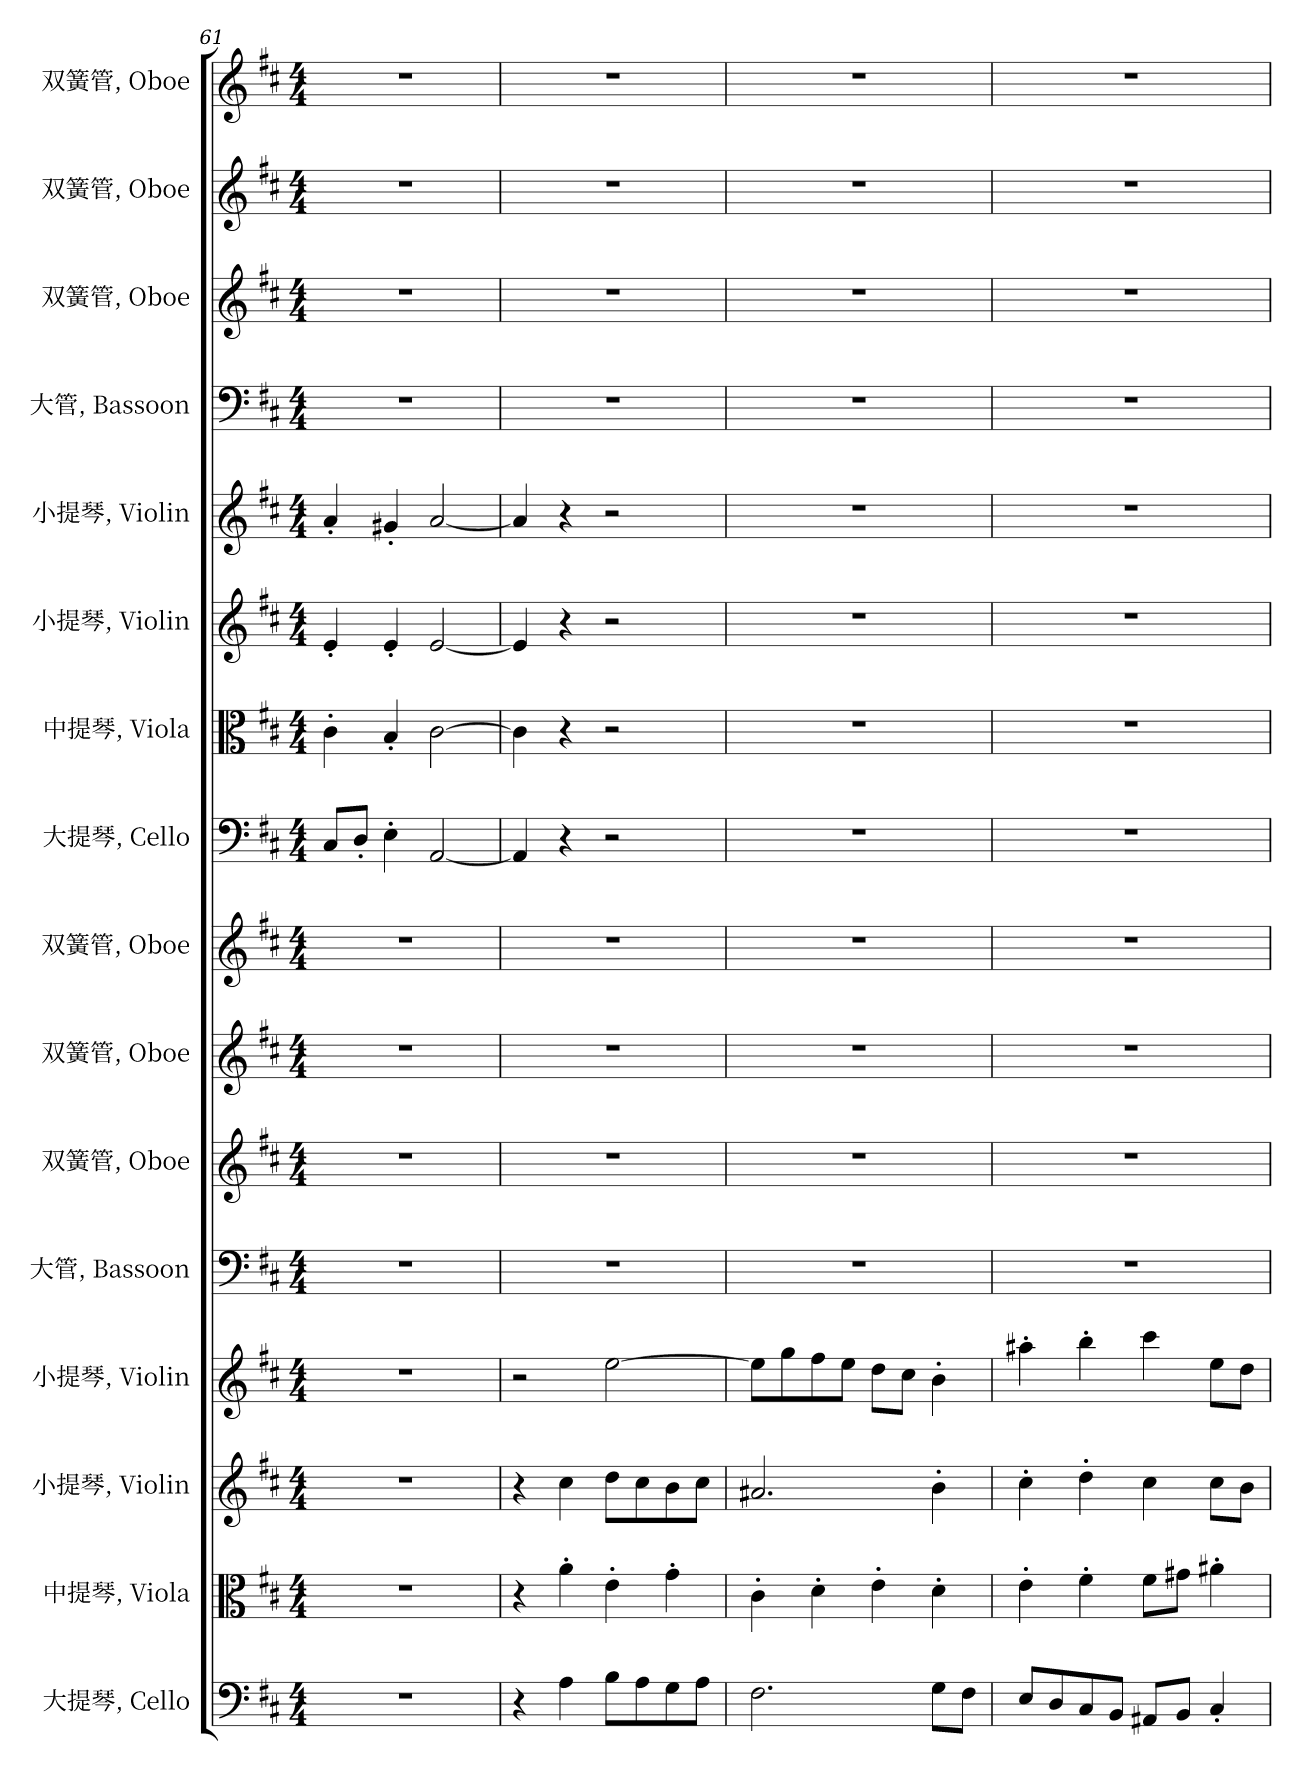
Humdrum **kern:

**kern	**kern	**kern	**kern	**kern	**kern	**kern	**kern	**kern	**kern	**kern	**kern	**kern	**kern	**kern	**kern
*part16	*part15	*part14	*part13	*part12	*part11	*part10	*part9	*part8	*part7	*part6	*part5	*part4	*part3	*part2	*part1
*staff16	*staff15	*staff14	*staff13	*staff12	*staff11	*staff10	*staff9	*staff8	*staff7	*staff6	*staff5	*staff4	*staff3	*staff2	*staff1
*I"大提琴, Cello	*I"中提琴, Viola	*I"小提琴, Violin	*I"小提琴, Violin	*I"大管, Bassoon	*I"双簧管, Oboe	*I"双簧管, Oboe	*I"双簧管, Oboe	*I"大提琴, Cello	*I"中提琴, Viola	*I"小提琴, Violin	*I"小提琴, Violin	*I"大管, Bassoon	*I"双簧管, Oboe	*I"双簧管, Oboe	*I"双簧管, Oboe
*	*I'Vla.	*I'Vln.	*I'Vln.	*I'Bsn.	*I'Ob.	*I'Ob.	*I'Ob.	*	*I'Vla.	*I'Vln.	*I'Vln.	*I'Bsn.	*I'Ob.	*I'Ob.	*I'Ob.
*clefF4	*clefC3	*clefG2	*clefG2	*clefF4	*clefG2	*clefG2	*clefG2	*clefF4	*clefC3	*clefG2	*clefG2	*clefF4	*clefG2	*clefG2	*clefG2
*k[f#c#]	*k[f#c#]	*k[f#c#]	*k[f#c#]	*k[f#c#]	*k[f#c#]	*k[f#c#]	*k[f#c#]	*k[f#c#]	*k[f#c#]	*k[f#c#]	*k[f#c#]	*k[f#c#]	*k[f#c#]	*k[f#c#]	*k[f#c#]
*M4/4	*M4/4	*M4/4	*M4/4	*M4/4	*M4/4	*M4/4	*M4/4	*M4/4	*M4/4	*M4/4	*M4/4	*M4/4	*M4/4	*M4/4	*M4/4
=61	=61	=61	=61	=61	=61	=61	=61	=61	=61	=61	=61	=61	=61	=61	=61
1r	1r	1r	1r	1r	1r	1r	1r	8C#/L	4c#'\	4e'/	4a'/	1r	1r	1r	1r
.	.	.	.	.	.	.	.	8D'/J	.	.	.	.	.	.	.
.	.	.	.	.	.	.	.	4E'\	4B'/	4e'/	4g#X'/	.	.	.	.
.	.	.	.	.	.	.	.	[2AA/	[2c#\	[2e/	[2a/	.	.	.	.
=62	=62	=62	=62	=62	=62	=62	=62	=62	=62	=62	=62	=62	=62	=62	=62
4r	4r	4r	2r	1r	1r	1r	1r	4AA/]	4c#\]	4e/]	4a/]	1r	1r	1r	1r
4A\	4a'\	4cc#\	.	.	.	.	.	4r	4r	4r	4r	.	.	.	.
8B\L	4e'\	8dd\L	[2ee\	.	.	.	.	2r	2r	2r	2r	.	.	.	.
8A\	.	8cc#\	.	.	.	.	.	.	.	.	.	.	.	.	.
8G\	4g'\	8b\	.	.	.	.	.	.	.	.	.	.	.	.	.
8A\J	.	8cc#\J	.	.	.	.	.	.	.	.	.	.	.	.	.
!!LO:PB:g=z
=63	=63	=63	=63	=63	=63	=63	=63	=63	=63	=63	=63	=63	=63	=63	=63
2.F#\	4c#'\	2.a#X/	8ee\L]	1r	1r	1r	1r	1r	1r	1r	1r	1r	1r	1r	1r
.	.	.	8gg\	.	.	.	.	.	.	.	.	.	.	.	.
.	4d'\	.	8ff#\	.	.	.	.	.	.	.	.	.	.	.	.
.	.	.	8ee\J	.	.	.	.	.	.	.	.	.	.	.	.
.	4e'\	.	8dd\L	.	.	.	.	.	.	.	.	.	.	.	.
.	.	.	8cc#\J	.	.	.	.	.	.	.	.	.	.	.	.
8G\L	4d'\	4b'\	4b'\	.	.	.	.	.	.	.	.	.	.	.	.
8F#\J	.	.	.	.	.	.	.	.	.	.	.	.	.	.	.
=64	=64	=64	=64	=64	=64	=64	=64	=64	=64	=64	=64	=64	=64	=64	=64
8E/L	4e'\	4cc#'\	4aa#X'\	1r	1r	1r	1r	1r	1r	1r	1r	1r	1r	1r	1r
8D/	.	.	.	.	.	.	.	.	.	.	.	.	.	.	.
8C#/	4f#'\	4dd'\	4bb'\	.	.	.	.	.	.	.	.	.	.	.	.
8BB/J	.	.	.	.	.	.	.	.	.	.	.	.	.	.	.
8AA#X/L	8f#\L	4cc#\	4ccc#\	.	.	.	.	.	.	.	.	.	.	.	.
8BB/J	8g#X\J	.	.	.	.	.	.	.	.	.	.	.	.	.	.
4C#'/	4a#X'\	8cc#\L	8ee\L	.	.	.	.	.	.	.	.	.	.	.	.
.	.	8b\J	8dd\J	.	.	.	.	.	.	.	.	.	.	.	.
=	=	=	=	=	=	=	=	=	=	=	=	=	=	=	=
*-	*-	*-	*-	*-	*-	*-	*-	*-	*-	*-	*-	*-	*-	*-	*-
